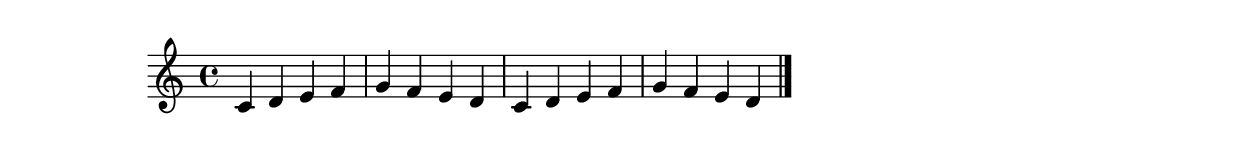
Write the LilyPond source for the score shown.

%% DO NOT EDIT this file manually; it is automatically
%% generated from LSR http://lsr.di.unimi.it
%% Make any changes in LSR itself, or in Documentation/snippets/new/ ,
%% and then run scripts/auxiliar/makelsr.py
%%
%% This file is in the public domain.
\version "2.18.0"

\header {
  lsrtags = "staff-notation"

  texidoc = "
'Tick' bar lines are often used in music where the bar line is used
only for coordination and is not meant to imply any rhythmic stress.

"
  doctitle = "Tick bar lines"
} % begin verbatim


\relative c' {
  \set Score.defaultBarType = #"'"
  c4 d e f
  g4 f e d
  c4 d e f
  g4 f e d
  \bar "|."
}
